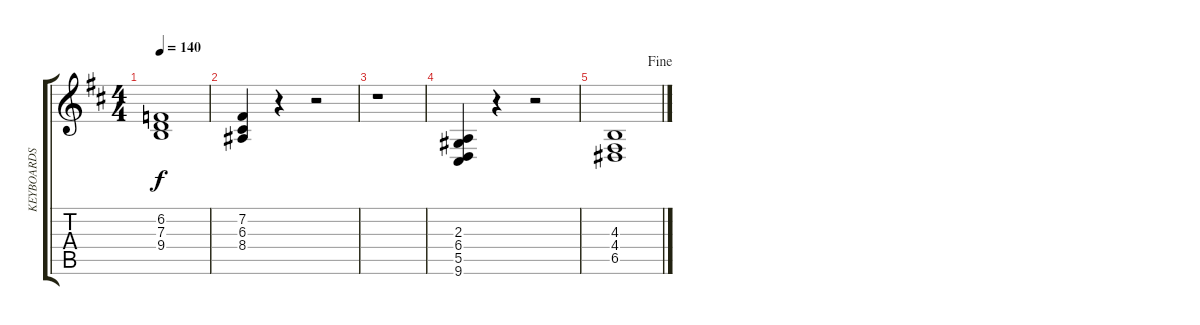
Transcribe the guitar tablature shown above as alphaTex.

\track ("KEYBOARDS 2" "KEYBOARDS ") {instrument reedorgan}
\staff {score tabs}
\tuning (E4 B3 G3 D3 A2 E2) {hide}
\ts (4 4)
\tempo 140
\clef g2
\ks d
(6.2 7.3 9.4).1{dy f} |
(7.2 6.3 8.4).4 r.4 r.2 |
r.1 |
(2.3 6.4 5.5 9.6).4 r.4 r.2 |
\jump fine
(4.3 4.4 6.5).1
